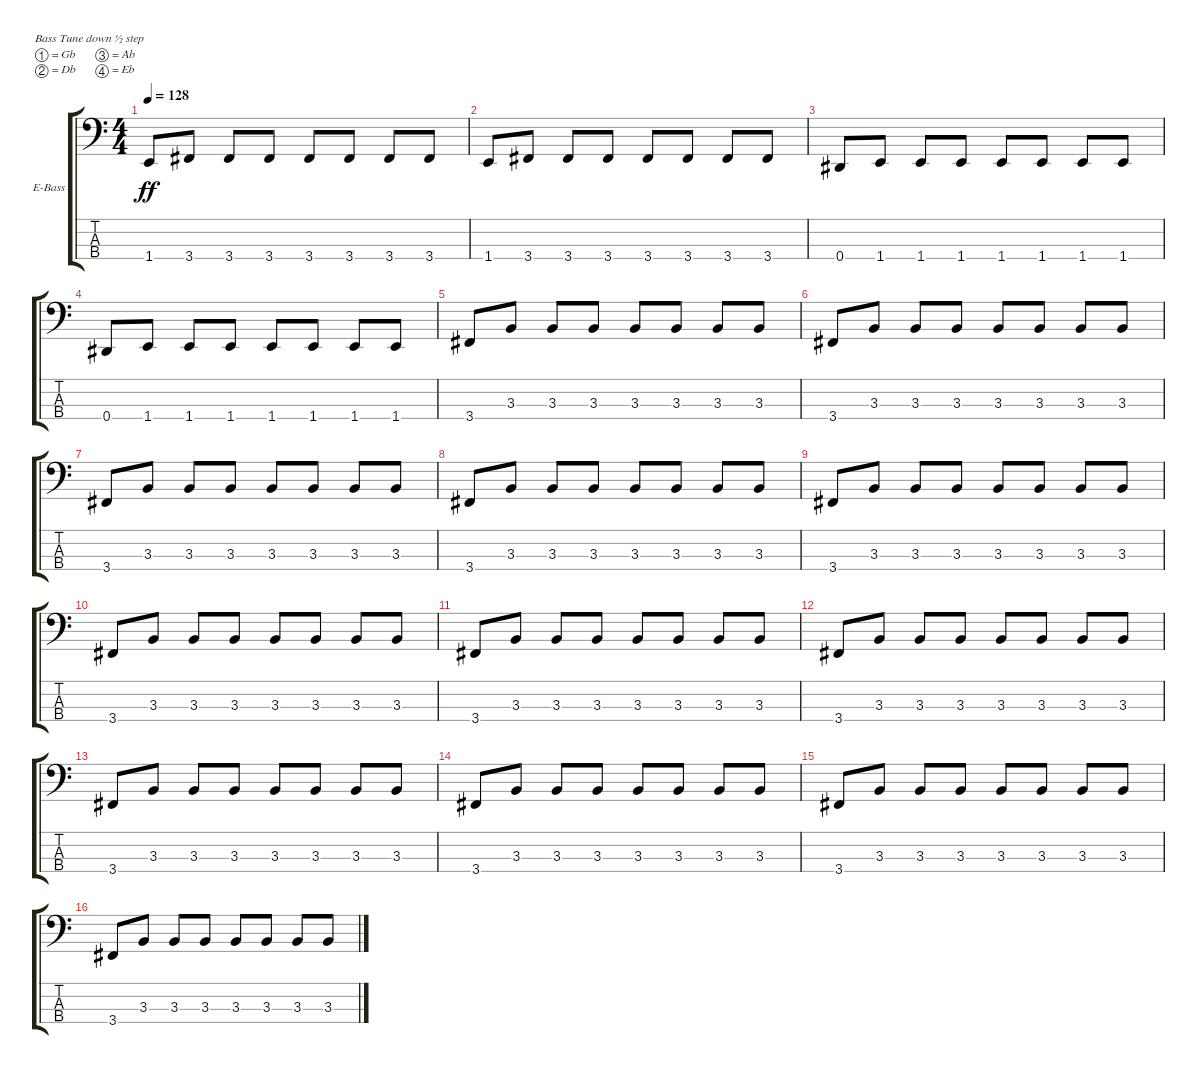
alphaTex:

\defaultSystemsLayout 4
\bracketExtendMode groupsimilarinstruments
\firstSystemTrackNameOrientation horizontal
\otherSystemsTrackNameOrientation horizontal
\track ("Bass" "E-Bass") {instrument electricbassfinger}
\staff {score tabs}
\tuning (Gb2 Db2 Ab1 Eb1)
\ts (4 4)
\tempo 128
\clef f4
\ks c
1.4.8{dy ff} 3.4.8 3.4.8 3.4.8 3.4.8 3.4.8 3.4.8 3.4.8 |
1.4.8 3.4.8 3.4.8 3.4.8 3.4.8 3.4.8 3.4.8 3.4.8 |
0.4.8 1.4.8 1.4.8 1.4.8 1.4.8 1.4.8 1.4.8 1.4.8 |
0.4.8 1.4.8 1.4.8 1.4.8 1.4.8 1.4.8 1.4.8 1.4.8 |
3.4.8 3.3.8 3.3.8 3.3.8 3.3.8 3.3.8 3.3.8 3.3.8 |
3.4.8 3.3.8 3.3.8 3.3.8 3.3.8 3.3.8 3.3.8 3.3.8 |
3.4.8 3.3.8 3.3.8 3.3.8 3.3.8 3.3.8 3.3.8 3.3.8 |
3.4.8 3.3.8 3.3.8 3.3.8 3.3.8 3.3.8 3.3.8 3.3.8 |
3.4.8 3.3.8 3.3.8 3.3.8 3.3.8 3.3.8 3.3.8 3.3.8 |
3.4.8 3.3.8 3.3.8 3.3.8 3.3.8 3.3.8 3.3.8 3.3.8 |
3.4.8 3.3.8 3.3.8 3.3.8 3.3.8 3.3.8 3.3.8 3.3.8 |
3.4.8 3.3.8 3.3.8 3.3.8 3.3.8 3.3.8 3.3.8 3.3.8 |
3.4.8 3.3.8 3.3.8 3.3.8 3.3.8 3.3.8 3.3.8 3.3.8 |
3.4.8 3.3.8 3.3.8 3.3.8 3.3.8 3.3.8 3.3.8 3.3.8 |
3.4.8 3.3.8 3.3.8 3.3.8 3.3.8 3.3.8 3.3.8 3.3.8 |
3.4.8 3.3.8 3.3.8 3.3.8 3.3.8 3.3.8 3.3.8 3.3.8
